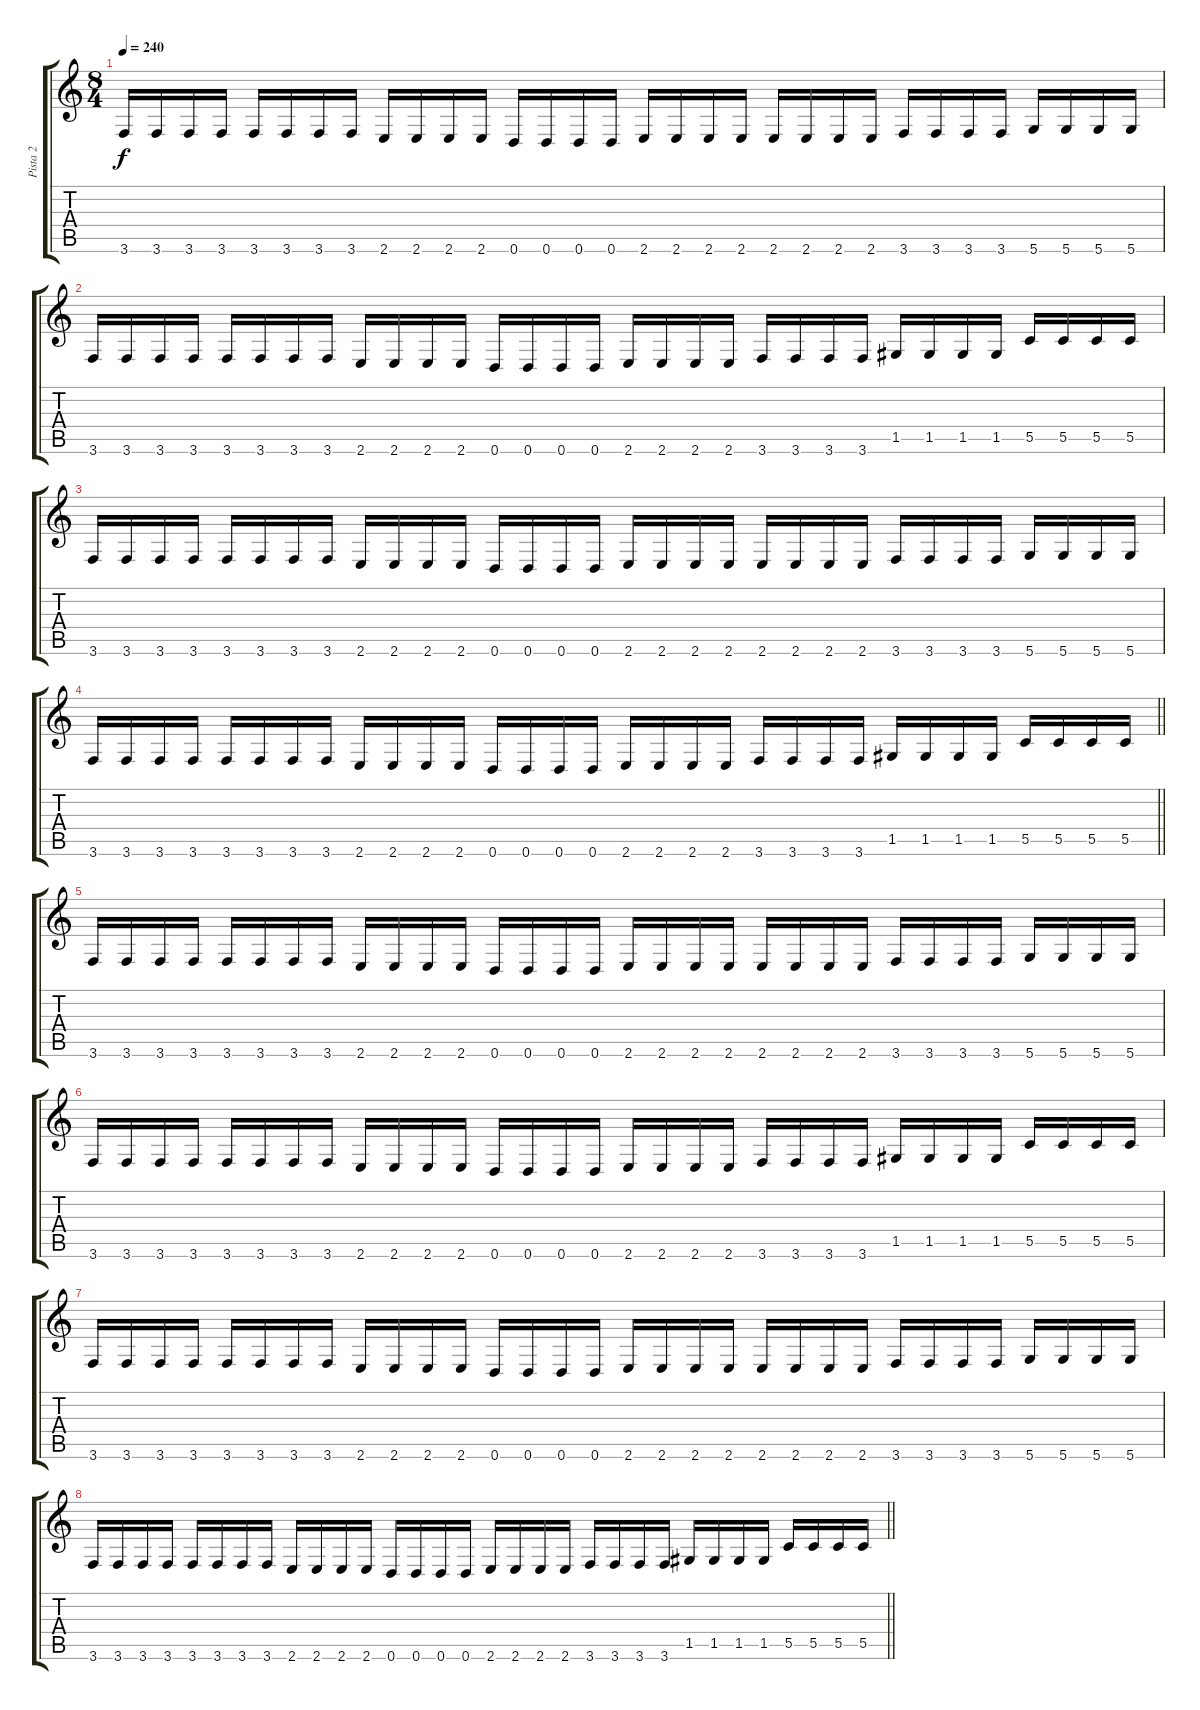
\track ("Pista 2" "Pista 2") {instrument distortionguitar}
\staff {score tabs}
\tuning (D4 A3 F3 C3 G2 D2) {hide}
\ts (8 4)
\tempo 240
\clef g2
\ks c
3.6.16{dy f} 3.6.16 3.6.16 3.6.16 3.6.16 3.6.16 3.6.16 3.6.16 2.6.16 2.6.16 2.6.16 2.6.16 0.6.16 0.6.16 0.6.16 0.6.16 2.6.16 2.6.16 2.6.16 2.6.16 2.6.16 2.6.16 2.6.16 2.6.16 3.6.16 3.6.16 3.6.16 3.6.16 5.6.16 5.6.16 5.6.16 5.6.16 |
3.6.16 3.6.16 3.6.16 3.6.16 3.6.16 3.6.16 3.6.16 3.6.16 2.6.16 2.6.16 2.6.16 2.6.16 0.6.16 0.6.16 0.6.16 0.6.16 2.6.16 2.6.16 2.6.16 2.6.16 3.6.16 3.6.16 3.6.16 3.6.16 1.5.16 1.5.16 1.5.16 1.5.16 5.5.16 5.5.16 5.5.16 5.5.16 |
3.6.16 3.6.16 3.6.16 3.6.16 3.6.16 3.6.16 3.6.16 3.6.16 2.6.16 2.6.16 2.6.16 2.6.16 0.6.16 0.6.16 0.6.16 0.6.16 2.6.16 2.6.16 2.6.16 2.6.16 2.6.16 2.6.16 2.6.16 2.6.16 3.6.16 3.6.16 3.6.16 3.6.16 5.6.16 5.6.16 5.6.16 5.6.16 |
\barLineRight lightlight
3.6.16 3.6.16 3.6.16 3.6.16 3.6.16 3.6.16 3.6.16 3.6.16 2.6.16 2.6.16 2.6.16 2.6.16 0.6.16 0.6.16 0.6.16 0.6.16 2.6.16 2.6.16 2.6.16 2.6.16 3.6.16 3.6.16 3.6.16 3.6.16 1.5.16 1.5.16 1.5.16 1.5.16 5.5.16 5.5.16 5.5.16 5.5.16 |
3.6.16 3.6.16 3.6.16 3.6.16 3.6.16 3.6.16 3.6.16 3.6.16 2.6.16 2.6.16 2.6.16 2.6.16 0.6.16 0.6.16 0.6.16 0.6.16 2.6.16 2.6.16 2.6.16 2.6.16 2.6.16 2.6.16 2.6.16 2.6.16 3.6.16 3.6.16 3.6.16 3.6.16 5.6.16 5.6.16 5.6.16 5.6.16 |
3.6.16 3.6.16 3.6.16 3.6.16 3.6.16 3.6.16 3.6.16 3.6.16 2.6.16 2.6.16 2.6.16 2.6.16 0.6.16 0.6.16 0.6.16 0.6.16 2.6.16 2.6.16 2.6.16 2.6.16 3.6.16 3.6.16 3.6.16 3.6.16 1.5.16 1.5.16 1.5.16 1.5.16 5.5.16 5.5.16 5.5.16 5.5.16 |
3.6.16 3.6.16 3.6.16 3.6.16 3.6.16 3.6.16 3.6.16 3.6.16 2.6.16 2.6.16 2.6.16 2.6.16 0.6.16 0.6.16 0.6.16 0.6.16 2.6.16 2.6.16 2.6.16 2.6.16 2.6.16 2.6.16 2.6.16 2.6.16 3.6.16 3.6.16 3.6.16 3.6.16 5.6.16 5.6.16 5.6.16 5.6.16 |
\barLineRight lightlight
3.6.16 3.6.16 3.6.16 3.6.16 3.6.16 3.6.16 3.6.16 3.6.16 2.6.16 2.6.16 2.6.16 2.6.16 0.6.16 0.6.16 0.6.16 0.6.16 2.6.16 2.6.16 2.6.16 2.6.16 3.6.16 3.6.16 3.6.16 3.6.16 1.5.16 1.5.16 1.5.16 1.5.16 5.5.16 5.5.16 5.5.16 5.5.16
